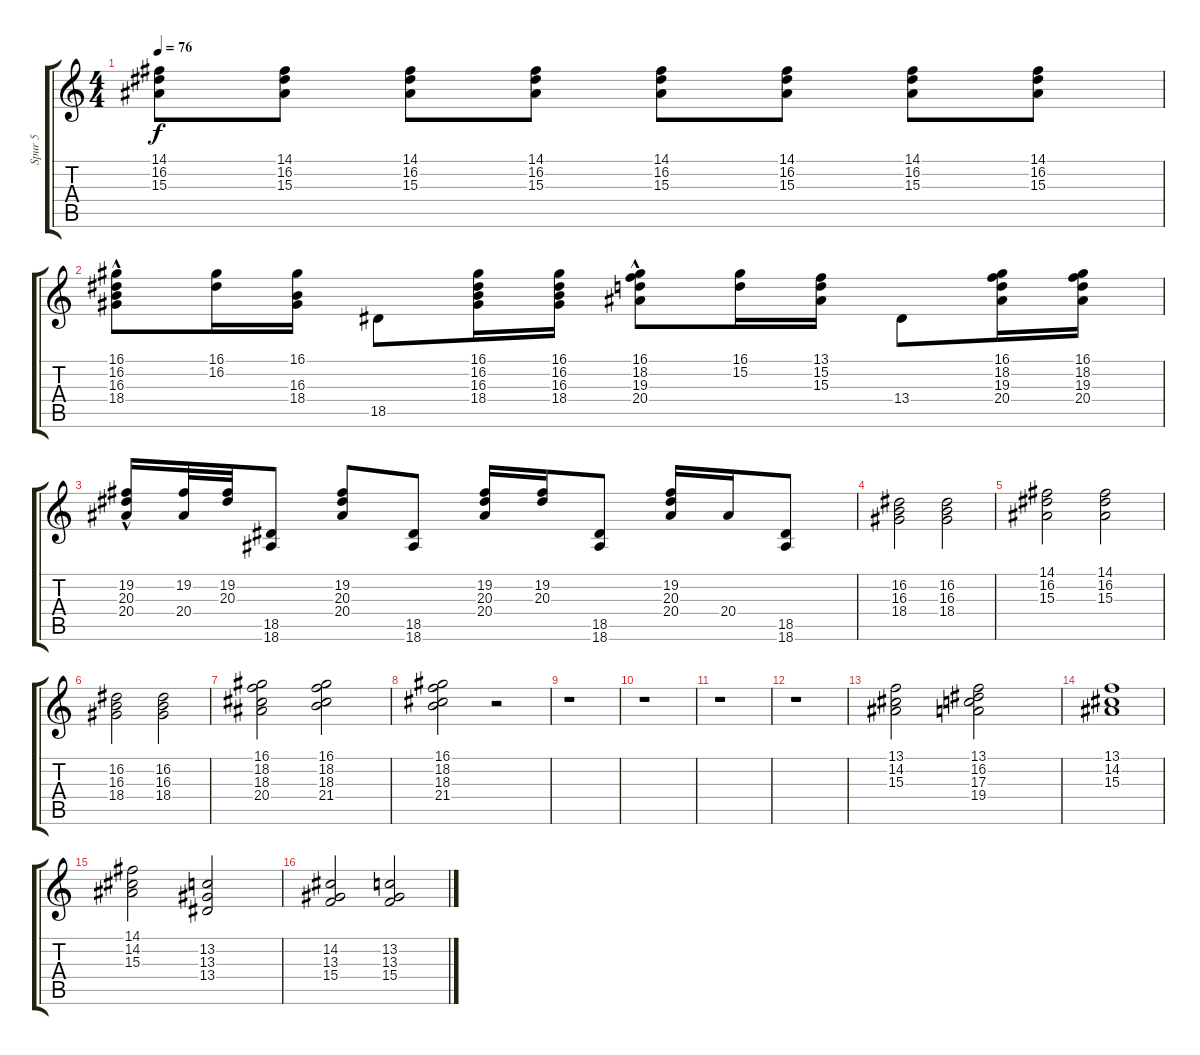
\track ("Spur 5" "Spur 5") {instrument churchorgan}
\staff {score tabs}
\tuning (E4 B3 G3 D3 A2 E2) {hide}
\ts (4 4)
\tempo 76
\clef g2
\ks c
(14.1 16.2 15.3).8{dy f volume 9} (14.1 16.2 15.3).8{volume 9} (14.1 16.2 15.3).8 (14.1 16.2 15.3).8 (14.1 16.2 15.3).8 (14.1 16.2 15.3).8 (14.1 16.2 15.3).8 (14.1 16.2 15.3).8 |
(16.1 16.2 16.3{hac} 18.4{hac}).8 (16.1 16.2).16{volume 9} (16.1 16.3 18.4).16 18.5.8{volume 9} (16.1 16.2 16.3 18.4).16 (16.1 16.2 16.3 18.4).16{volume 8} (16.1 18.2{hac} 19.3 20.4{hac}).8 (16.1 15.2).16{volume 8} (13.1 15.2 15.3).16{volume 8} 13.4.8 (16.1 18.2 19.3 20.4).16{volume 8} (16.1 18.2 19.3 20.4).16{volume 8} |
(19.2 20.3{hac} 20.4).16 (19.2 20.4).32{volume 8} (19.2 20.3).32 (18.5 18.6).8 (19.2 20.3 20.4).8{volume 8} (18.5 18.6).8{volume 8} (19.2 20.3 20.4).16{volume 8} (19.2 20.3).16 (18.5 18.6).8{volume 7} (19.2 20.3 20.4).16{volume 7} 20.4.16 (18.5 18.6).8 |
(16.2 16.3 18.4).2{volume 7} (16.2 16.3 18.4).2 |
(14.1 16.2 15.3).2 (14.1 16.2 15.3).2 |
(16.2 16.3 18.4).2 (16.2 16.3 18.4).2 |
(16.1 18.2 18.3 20.4).2 (16.1 18.2 18.3 21.4).2 |
(16.1 18.2 18.3 21.4).2 r.2 |
r.1 |
r.1 |
r.1 |
r.1 |
(13.1 14.2 15.3).2{volume 9} (13.1 16.2 17.3 19.4).2{volume 7} |
(13.1 14.2 15.3).1 |
(14.1 14.2 15.3).2 (13.2 13.3 13.4).2 |
(14.2 13.3 15.4).2 (13.2 13.3 15.4).2
